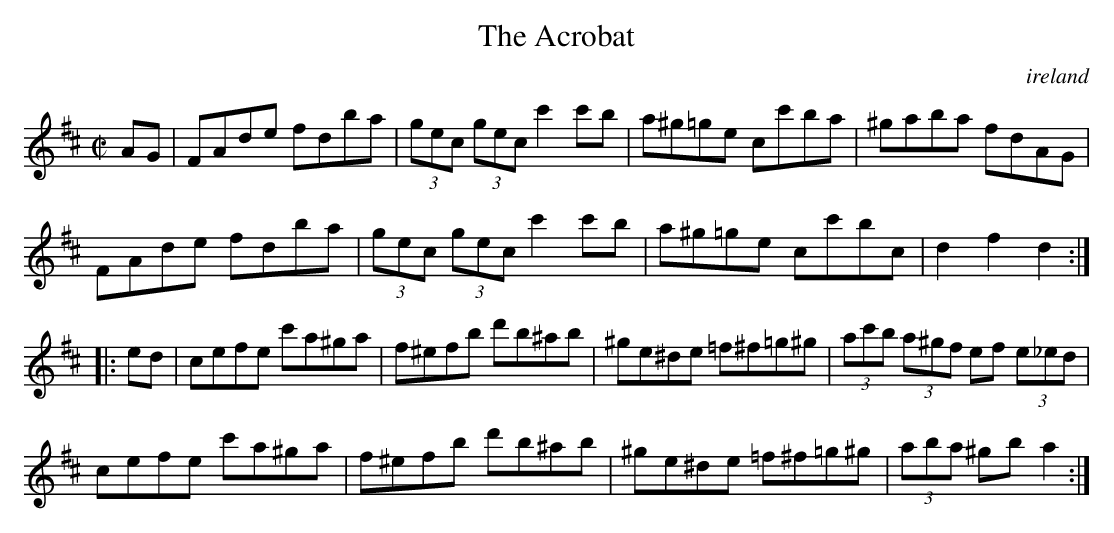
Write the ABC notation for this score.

X:1
T:The Acrobat
O:ireland
M:C|
L:1/8
K:D
AG|FAde fdba|(3gec (3gec c'2c'b|a^g=ge cc'ba|^gaba fdAG|
FAde fdba|(3gec (3gec c'2c'b|a^g=ge cc'bc|d2f2 d2:|
|:ed|cefe c'a^ga|f^efb d'b^ab|^ge^de =f^f=g^g|(3ac'b (3a^gf ef (3e_ed|
cefe c'a^ga|f^efb d'b^ab|^ge^de =f^f=g^g|(3aba ^gb a2:|
